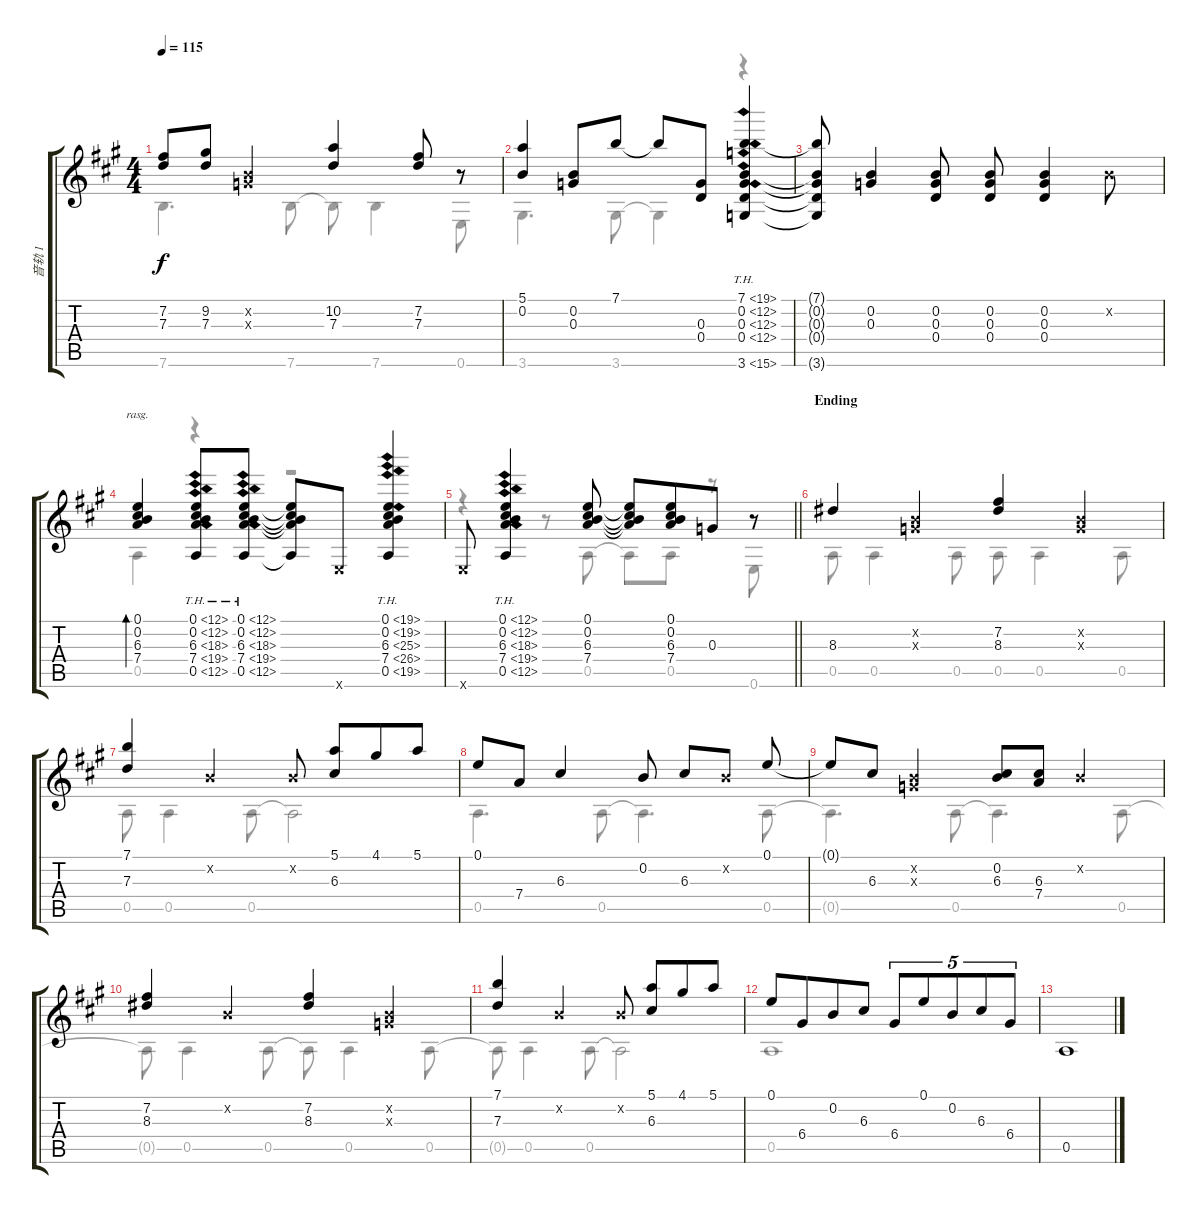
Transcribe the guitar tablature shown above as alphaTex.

\track ("音轨 1" "音轨 1") {instrument acousticguitarsteel}
\staff {score tabs}
\tuning (E4 B3 G3 D3 A2 E2) {hide}
\voice
\ts (4 4)
\tempo 115
\clef g2
\ks a
(7.2{t} 7.3{t}).8{dy f} (9.2 7.3).8 (0.2{x} 0.3{x}).4 (10.2 7.3).4 (7.2 7.3).8 r.8 |
(5.1 0.2).4 (0.2 0.3).8 7.1.8 7.1{t}.8 (0.3 0.4).8 (7.1{th 12} 0.2{th 12} 0.3{th 12} 0.4{th 12} 3.6{th 12}).4 |
(7.1{t} 0.2{t} 0.3{t} 0.4{t} 3.6{t}).8 (0.2 0.3).4 (0.2 0.3 0.4).8 (0.2 0.3 0.4).8 (0.2 0.3 0.4).4 0.2{x}.8 |
(0.1 0.2 6.3 7.4).4{bd 120 rasg ii} (0.1{th 12} 0.2{th 12} 6.3{th 12} 7.4{th 12} 0.5{th 12}).8 (0.1{th 12} 0.2{th 12} 6.3{th 12} 7.4{th 12} 0.5{th 12}).8 (0.1{t} 0.2{t} 6.3{t} 7.4{t} 0.5{t}).8 0.6{x}.8 (0.1{th 19} 0.2{th 19} 6.3{th 19} 7.4{th 19} 0.5{th 19}).4 |
\barLineRight lightlight
0.6{x}.8 (0.1{th 12} 0.2{th 12} 6.3{th 12} 7.4{th 12} 0.5{th 12}).4 (0.1 0.2 6.3 7.4).8{beam split} (0.1{t} 0.2{t} 6.3{t} 7.4{t}).8 (0.1 0.2 6.3 7.4).8{beam merge} 0.3.8 r.8 |
\section ("" "Ending")
8.3.4 (0.2{x} 0.3{x}).4 (7.2 8.3).4 (0.2{x} 0.3{x}).4 |
(7.1 7.3).4 0.2{x}.4 0.2{x}.8{beam split} (5.1 6.3).8{beam merge} 4.1.8 5.1.8 |
0.1.8 7.4.8 6.3.4 0.2.8{beam split} 6.3.8{beam merge} 0.2{x}.8{beam split} 0.1.8 |
0.1{t}.8 6.3.8 (0.2{x} 0.3{x}).4 (0.2 6.3).8 (6.3 7.4).8 0.2{x}.4 |
(7.2 8.3).4 0.2{x}.4 (7.2 8.3).4 (0.2{x} 0.3{x}).4 |
(7.1 7.3).4 0.2{x}.4 0.2{x}.8{beam split} (5.1 6.3).8{beam merge} 4.1.8 5.1.8 |
0.1.8 6.4.8{beam merge} 0.2.8 6.3.8 6.4.8{tu (5 4)} 0.1.8{tu (5 4)} 0.2.8{tu (5 4) beam merge} 6.3.8{tu (5 4)} 6.4.8{tu (5 4)} |
0.5.1
\voice
\clef g2
\ottava regular
\simile none
\ks a
7.6{t}.4{d dy f} 7.6.8 7.6{t}.8 7.6.4 0.6.8 |
3.6.4{d} 3.6.8 3.6{t}.4 r.4 |
|
0.5.4 r.4 r.2 |
\barLineRight lightlight
r.4 r.8 0.5.8 0.5{t}.8 0.5.8 r.8 0.6.8 |
0.5.8 0.5.4 0.5.8 0.5.8 0.5.4 0.5.8 |
0.5.8 0.5.4 0.5.8 0.5{t}.2 |
0.5.4{d} 0.5.8 0.5{t}.4{d} 0.5.8 |
0.5{t}.4{d} 0.5.8 0.5{t}.4{d} 0.5.8 |
0.5{t}.8 0.5.4 0.5.8 0.5{t}.8 0.5.4 0.5.8 |
0.5{t}.8 0.5.4 0.5.8 0.5{t}.2 |
0.5.1 |
